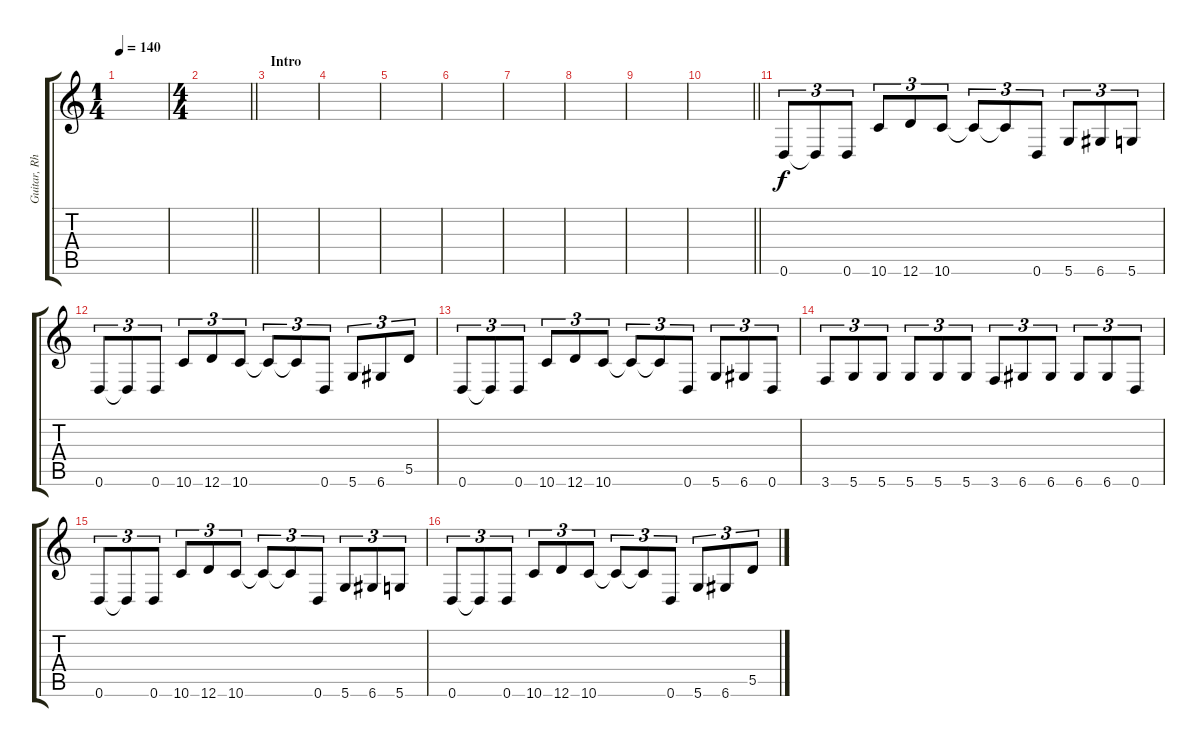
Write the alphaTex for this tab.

\track ("Guitar, Rhythm" "Guitar, Rh") {instrument overdrivenguitar}
\staff {score tabs}
\tuning (E4 B3 G3 D3 A2 D2) {hide}
\ts (1 4)
\tempo 140
\clef g2
\ks c
|
\ts (4 4)
\barLineRight lightlight
|
\section ("" "Intro")
|
|
|
|
|
|
|
\barLineRight lightlight
|
0.6.8{tu (3 2)} 0.6{t}.8{tu (3 2)} 0.6.8{tu (3 2)} 10.6.8{tu (3 2)} 12.6.8{tu (3 2)} 10.6.8{tu (3 2)} 10.6{t}.8{tu (3 2)} 10.6{t}.8{tu (3 2)} 0.6.8{tu (3 2)} 5.6.8{tu (3 2)} 6.6.8{tu (3 2)} 5.6.8{tu (3 2)} |
0.6.8{tu (3 2)} 0.6{t}.8{tu (3 2)} 0.6.8{tu (3 2)} 10.6.8{tu (3 2)} 12.6.8{tu (3 2)} 10.6.8{tu (3 2)} 10.6{t}.8{tu (3 2)} 10.6{t}.8{tu (3 2)} 0.6.8{tu (3 2)} 5.6.8{tu (3 2)} 6.6.8{tu (3 2)} 5.5.8{tu (3 2)} |
0.6.8{tu (3 2)} 0.6{t}.8{tu (3 2)} 0.6.8{tu (3 2)} 10.6.8{tu (3 2)} 12.6.8{tu (3 2)} 10.6.8{tu (3 2)} 10.6{t}.8{tu (3 2)} 10.6{t}.8{tu (3 2)} 0.6.8{tu (3 2)} 5.6.8{tu (3 2)} 6.6.8{tu (3 2)} 0.6.8{tu (3 2)} |
3.6.8{tu (3 2)} 5.6.8{tu (3 2)} 5.6.8{tu (3 2)} 5.6.8{tu (3 2)} 5.6.8{tu (3 2)} 5.6.8{tu (3 2)} 3.6.8{tu (3 2)} 6.6.8{tu (3 2)} 6.6.8{tu (3 2)} 6.6.8{tu (3 2)} 6.6.8{tu (3 2)} 0.6.8{tu (3 2)} |
0.6.8{tu (3 2)} 0.6{t}.8{tu (3 2)} 0.6.8{tu (3 2)} 10.6.8{tu (3 2)} 12.6.8{tu (3 2)} 10.6.8{tu (3 2)} 10.6{t}.8{tu (3 2)} 10.6{t}.8{tu (3 2)} 0.6.8{tu (3 2)} 5.6.8{tu (3 2)} 6.6.8{tu (3 2)} 5.6.8{tu (3 2)} |
0.6.8{tu (3 2)} 0.6{t}.8{tu (3 2)} 0.6.8{tu (3 2)} 10.6.8{tu (3 2)} 12.6.8{tu (3 2)} 10.6.8{tu (3 2)} 10.6{t}.8{tu (3 2)} 10.6{t}.8{tu (3 2)} 0.6.8{tu (3 2)} 5.6.8{tu (3 2)} 6.6.8{tu (3 2)} 5.5.8{tu (3 2)}
